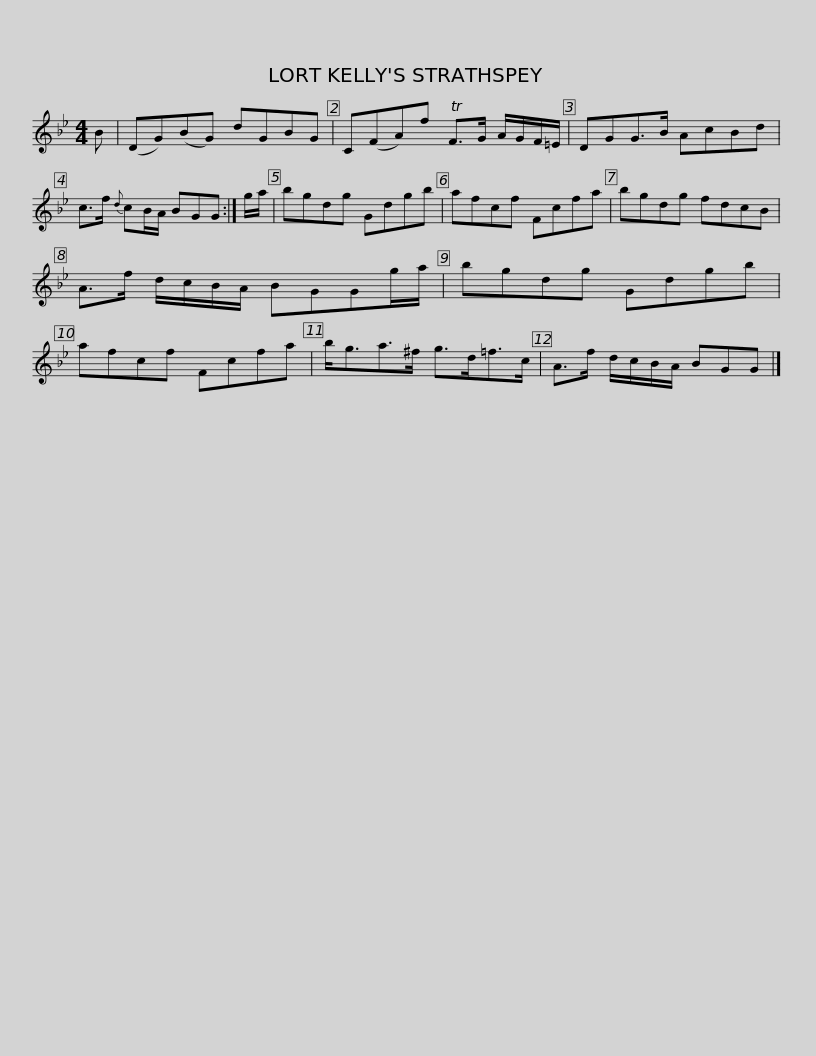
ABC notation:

X:1
L:1/8
M:4/4
I:linebreak $
K:Gmin
V:1 treble
V:1
 B | (DG)(BG) dGBG | C(FA)f TF>G A/G/F/=E/ | DGG>B AcBd | c>f{d} cB/A/ BGG :| %5
 g/a/ |$ bgdg Gdgb | afcf Fcfa | bgdg fdcB | A>f d/c/B/A/ BGGg/a/ | %10
 bgdg Gdgb |$ afcf Fcfa | b<ga>^f g>d=f>c | A>f d/c/B/A/ BGG |] %14
